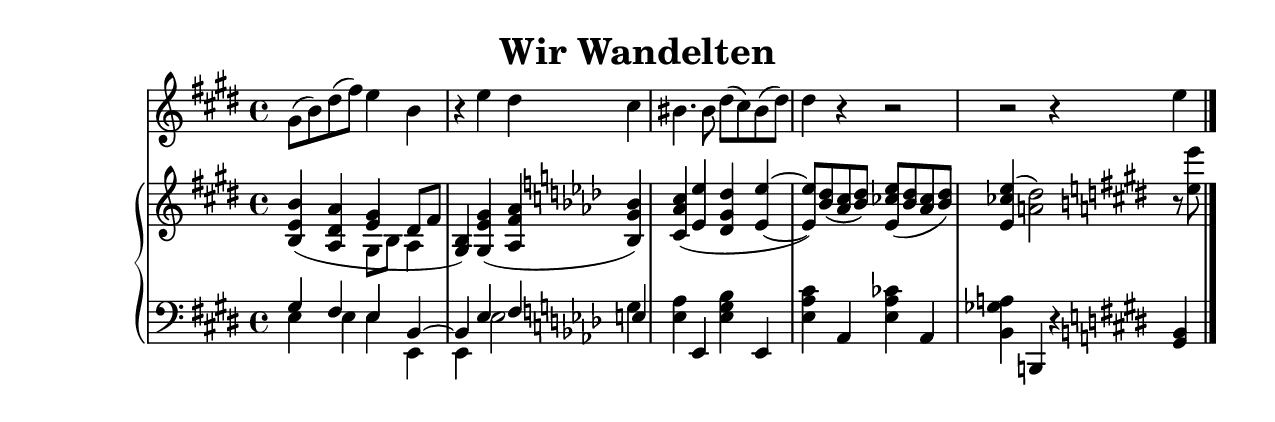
%{
%}
\version "2.14.2"
\include "english.ly"


\paper {
    #(set-paper-size "letter" )
    ragged-last-bottom = ##t
}

\header {
    title = "Wir Wandelten"
}

ritard = \markup { \italic { rit. } }
moltoRit = \markup { \italic { molto rit. } }
moltoRall = \markup { \italic { molto rall. } }
bendWithLip = \markup { \italic { bend with lip } }
accelPoco = \markup { \italic { accel poco a poco } }
rallPoco = \markup { \italic { rall poco a poco } }

vocal = \relative c'' {
  \clef treble \key e \major
  \override Staff.TimeSignature #'style = #'()
  \time 4/4

  gs8( b) ds( fs) e4 b4 | r4 e ds cs | 
  bs4. bs8 ds( cs) bs( ds) |
  ds4 r4 r2 | r2 r4 e4 \bar "|."
}

pianoRight = \relative c' {
  \clef treble \key e \major
  \override Staff.TimeSignature #'style = #'()
  \time 4/4
  <b e b'>4( <a ds a'> << { <e' gs>4 ds8 fs8 } \\ { gs,8 b8 a4 }>> |
  <gs b>4) <gs e' gs>( <a fs' a> \key af \major <bf g' bf>) |
  <c af' c>( <ef ef'> <df g df'> <ef ef'>~ |
  <ef ef'>8) <bf' df>( <af c> <bf df>)
  <ef, cf' ef>8( <bf' df> <af cf> <bf df>) |
  <ef, cf' ef>4( <a df>2) \key e \major r8 <e' e'>8 \bar "|."
}

pianoLeft = \relative c {
  \clef bass \key e \major
  \override Staff.TimeSignature #'style = #'()
  \time 4/4
  << { gs'4 fs e b~ } \\ { e4 e e e, } >> |
  << { b'4 e fs } \\ { e, e'2 } >> \key af \major << e4 \\ g >> |
  <ef af>4 ef, <ef' g bf>4 ef,4 |
  <ef' af c>4 af, <ef' af cf> af, |
  <bf gf' a>4 b, r4 \key e \major <gs' b> \bar "|."
}



\score {
  <<
    \new Voice = "vocal"   \vocal
    \new PianoStaff <<
      \new Staff = "upper" \pianoRight
      \new Staff = "lower" \pianoLeft
    >>
  >>
}
